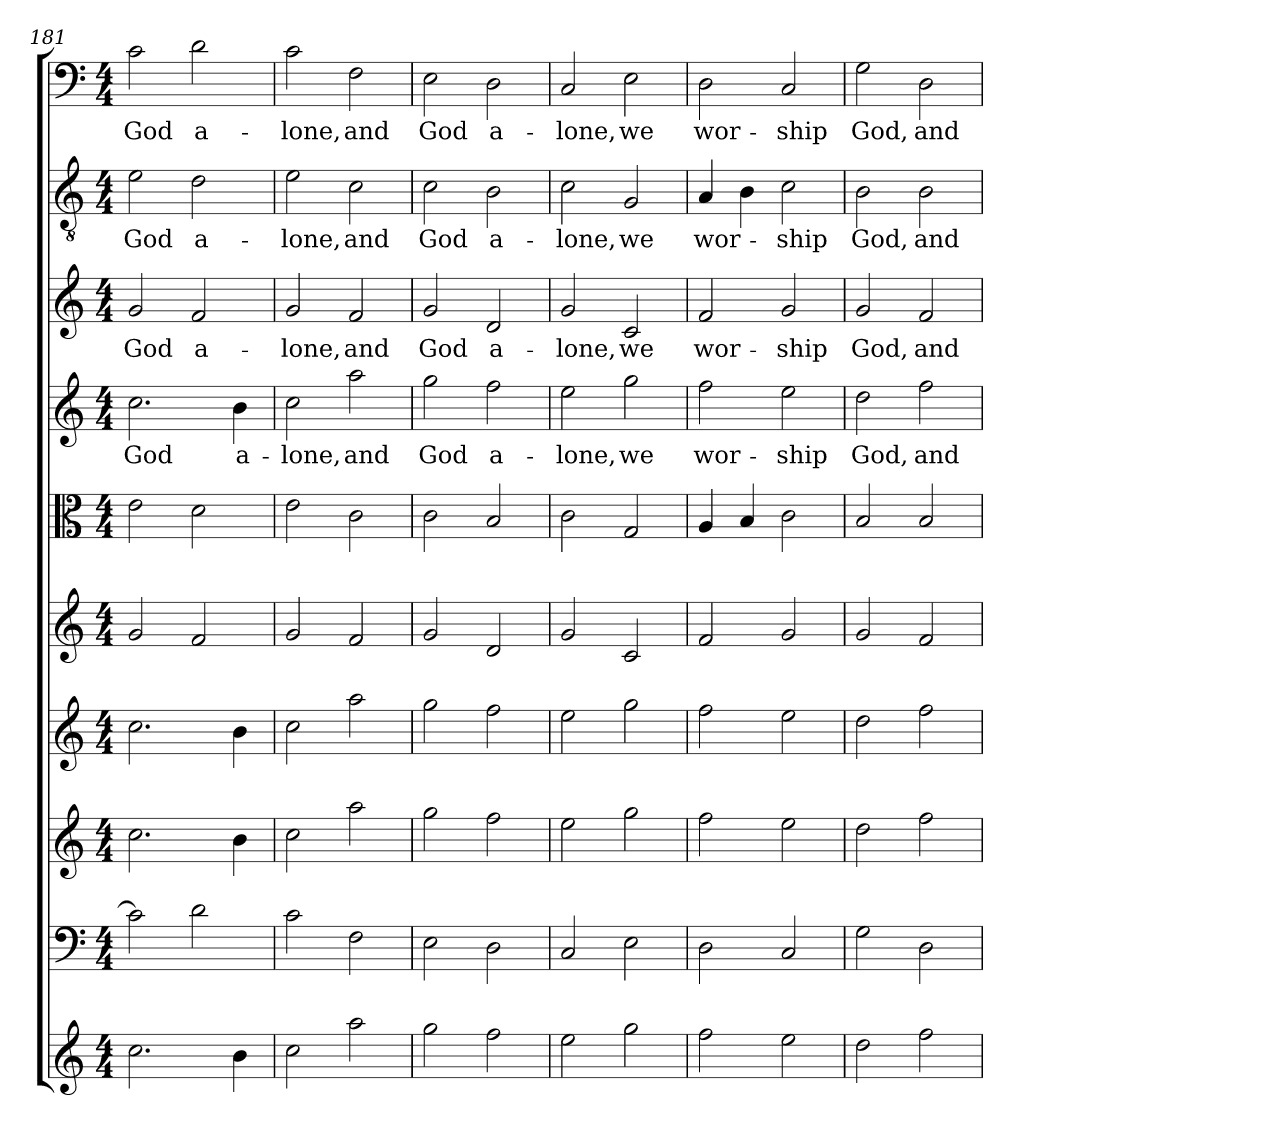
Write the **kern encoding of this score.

**kern	**kern	**kern	**kern	**kern	**kern	**kern	**text	**kern	**text	**kern	**text	**kern	**text
*part10	*part9	*part8	*part7	*part6	*part5	*part4	*part4	*part3	*part3	*part2	*part2	*part1	*part1
*staff10	*staff9	*staff8	*staff7	*staff6	*staff5	*staff4	*staff4	*staff3	*staff3	*staff2	*staff2	*staff1	*staff1
*clefG2	*clefF4	*clefG2	*clefG2	*clefG2	*clefC3	*clefG2	*	*clefG2	*	*clefGv2	*	*clefF4	*
*k[]	*k[]	*k[]	*k[]	*k[]	*k[]	*k[]	*	*k[]	*	*k[]	*	*k[]	*
*C:	*C:	*C:	*C:	*C:	*C:	*C:	*	*C:	*	*C:	*	*C:	*
*M4/4	*M4/4	*M4/4	*M4/4	*M4/4	*M4/4	*M4/4	*	*M4/4	*	*M4/4	*	*M4/4	*
=181	=181	=181	=181	=181	=181	=181	=181	=181	=181	=181	=181	=181	=181
2.cc\	2c\]	2.cc\	2.cc\	2g/	2e\	2.cc\	God	2g/	God	2e\	God	2c\	God
.	2d\	.	.	2f/	2d\	.	.	2f/	a-	2d\	a-	2d\	a-
4b\	.	4b\	4b\	.	.	4b\	a-	.	.	.	.	.	.
=182	=182	=182	=182	=182	=182	=182	=182	=182	=182	=182	=182	=182	=182
2cc\	2c\	2cc\	2cc\	2g/	2e\	2cc\	-lone,	2g/	-lone,	2e\	-lone,	2c\	-lone,
2aa\	2F\	2aa\	2aa\	2f/	2c\	2aa\	and	2f/	and	2c\	and	2F\	and
=183	=183	=183	=183	=183	=183	=183	=183	=183	=183	=183	=183	=183	=183
2gg\	2E\	2gg\	2gg\	2g/	2c\	2gg\	God	2g/	God	2c\	God	2E\	God
2ff\	2D\	2ff\	2ff\	2d/	2B/	2ff\	a-	2d/	a-	2B\	a-	2D\	a-
=184	=184	=184	=184	=184	=184	=184	=184	=184	=184	=184	=184	=184	=184
2ee\	2C/	2ee\	2ee\	2g/	2c\	2ee\	-lone,	2g/	-lone,	2c\	-lone,	2C/	-lone,
2gg\	2E\	2gg\	2gg\	2c/	2G/	2gg\	we	2c/	we	2G/	we	2E\	we
=185	=185	=185	=185	=185	=185	=185	=185	=185	=185	=185	=185	=185	=185
2ff\	2D\	2ff\	2ff\	2f/	4A/	2ff\	wor-	2f/	wor-	4A/	wor-	2D\	wor-
.	.	.	.	.	4B/	.	.	.	.	4B\	.	.	.
2ee\	2C/	2ee\	2ee\	2g/	2c\	2ee\	-ship	2g/	-ship	2c\	-ship	2C/	-ship
=186	=186	=186	=186	=186	=186	=186	=186	=186	=186	=186	=186	=186	=186
2dd\	2G\	2dd\	2dd\	2g/	2B/	2dd\	God,	2g/	God,	2B\	God,	2G\	God,
2ff\	2D\	2ff\	2ff\	2f/	2B/	2ff\	and	2f/	and	2B\	and	2D\	and
=	=	=	=	=	=	=	=	=	=	=	=	=	=
*-	*-	*-	*-	*-	*-	*-	*-	*-	*-	*-	*-	*-	*-
